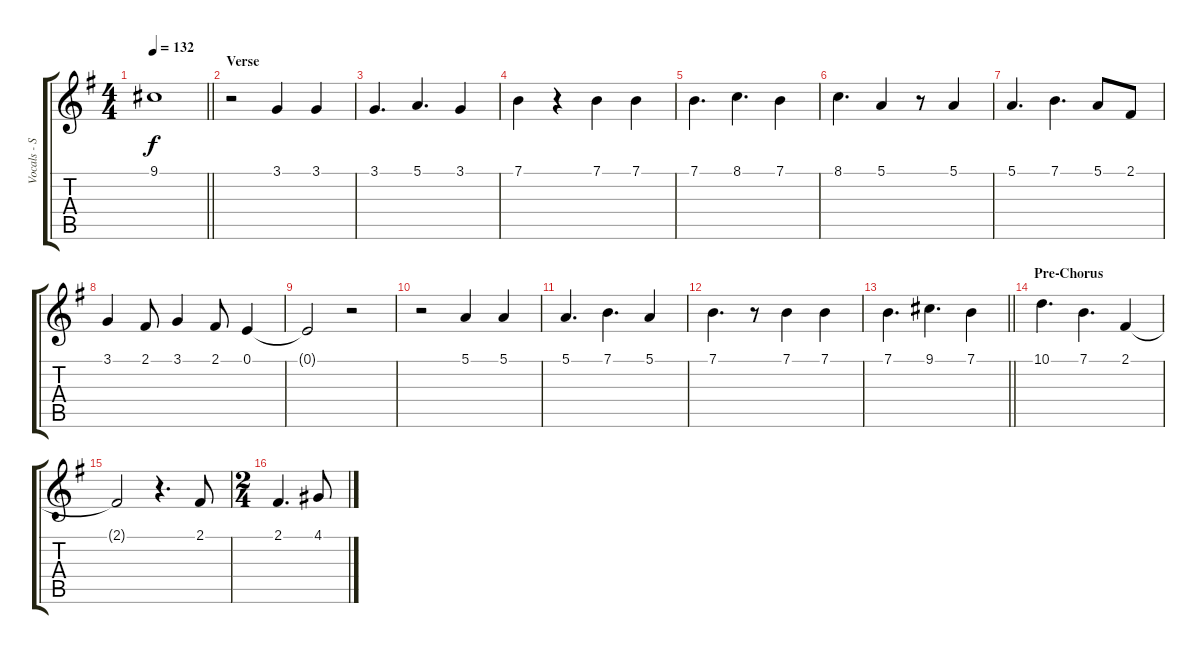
\track ("Vocals - Simone Simons" "Vocals - S") {instrument choiraahs}
\staff {score tabs}
\tuning (E4 B3 G3 D3 A2 E2) {hide}
\ts (4 4)
\tempo 132
\clef g2
\barLineRight lightlight
\ks g
9.1.1{dy f} |
\section ("" "Verse")
r.2 3.1.4 3.1.4 |
3.1.4{d} 5.1.4{d} 3.1.4 |
7.1.4 r.4 7.1.4 7.1.4 |
7.1.4{d} 8.1.4{d} 7.1.4 |
8.1.4{d} 5.1.4 r.8 5.1.4 |
5.1.4{d} 7.1.4{d} 5.1.8 2.1.8 |
3.1.4 2.1.8 3.1.4 2.1.8 0.1.4 |
0.1{t}.2 r.2 |
r.2 5.1.4 5.1.4 |
5.1.4{d} 7.1.4{d} 5.1.4 |
7.1.4{d} r.8 7.1.4 7.1.4 |
\barLineRight lightlight
7.1.4{d} 9.1.4{d} 7.1.4 |
\section ("" "Pre-Chorus")
10.1.4{d} 7.1.4{d} 2.1.4 |
2.1{t}.2 r.4{d} 2.1.8 |
\ts (2 4)
2.1.4{d} 4.1.8
